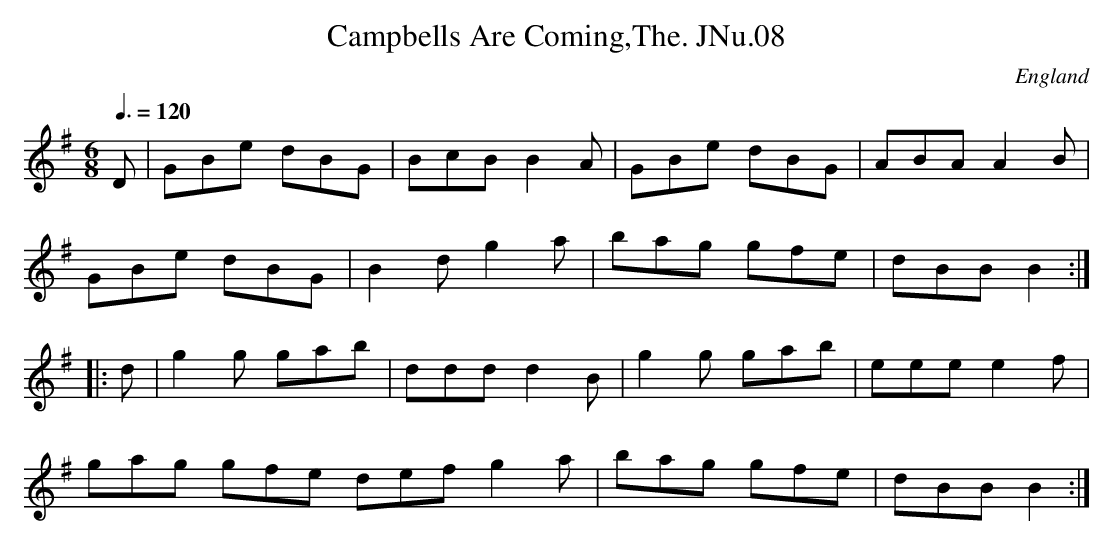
X:1
T:Campbells Are Coming,The. JNu.08
L:1/8
M:6/8
O:England
Q:3/8=120
K:G
D|GBe dBG|BcB B2A|GBe dBG|ABAA2B|!
GBe dBG|B2dg2a|bag gfe|dBBB2:|!
|:d|g2g gab|dddd2B|g2g gab|eeee2f|!
gag gfe defg2a|bag gfe|dBBB2:|
